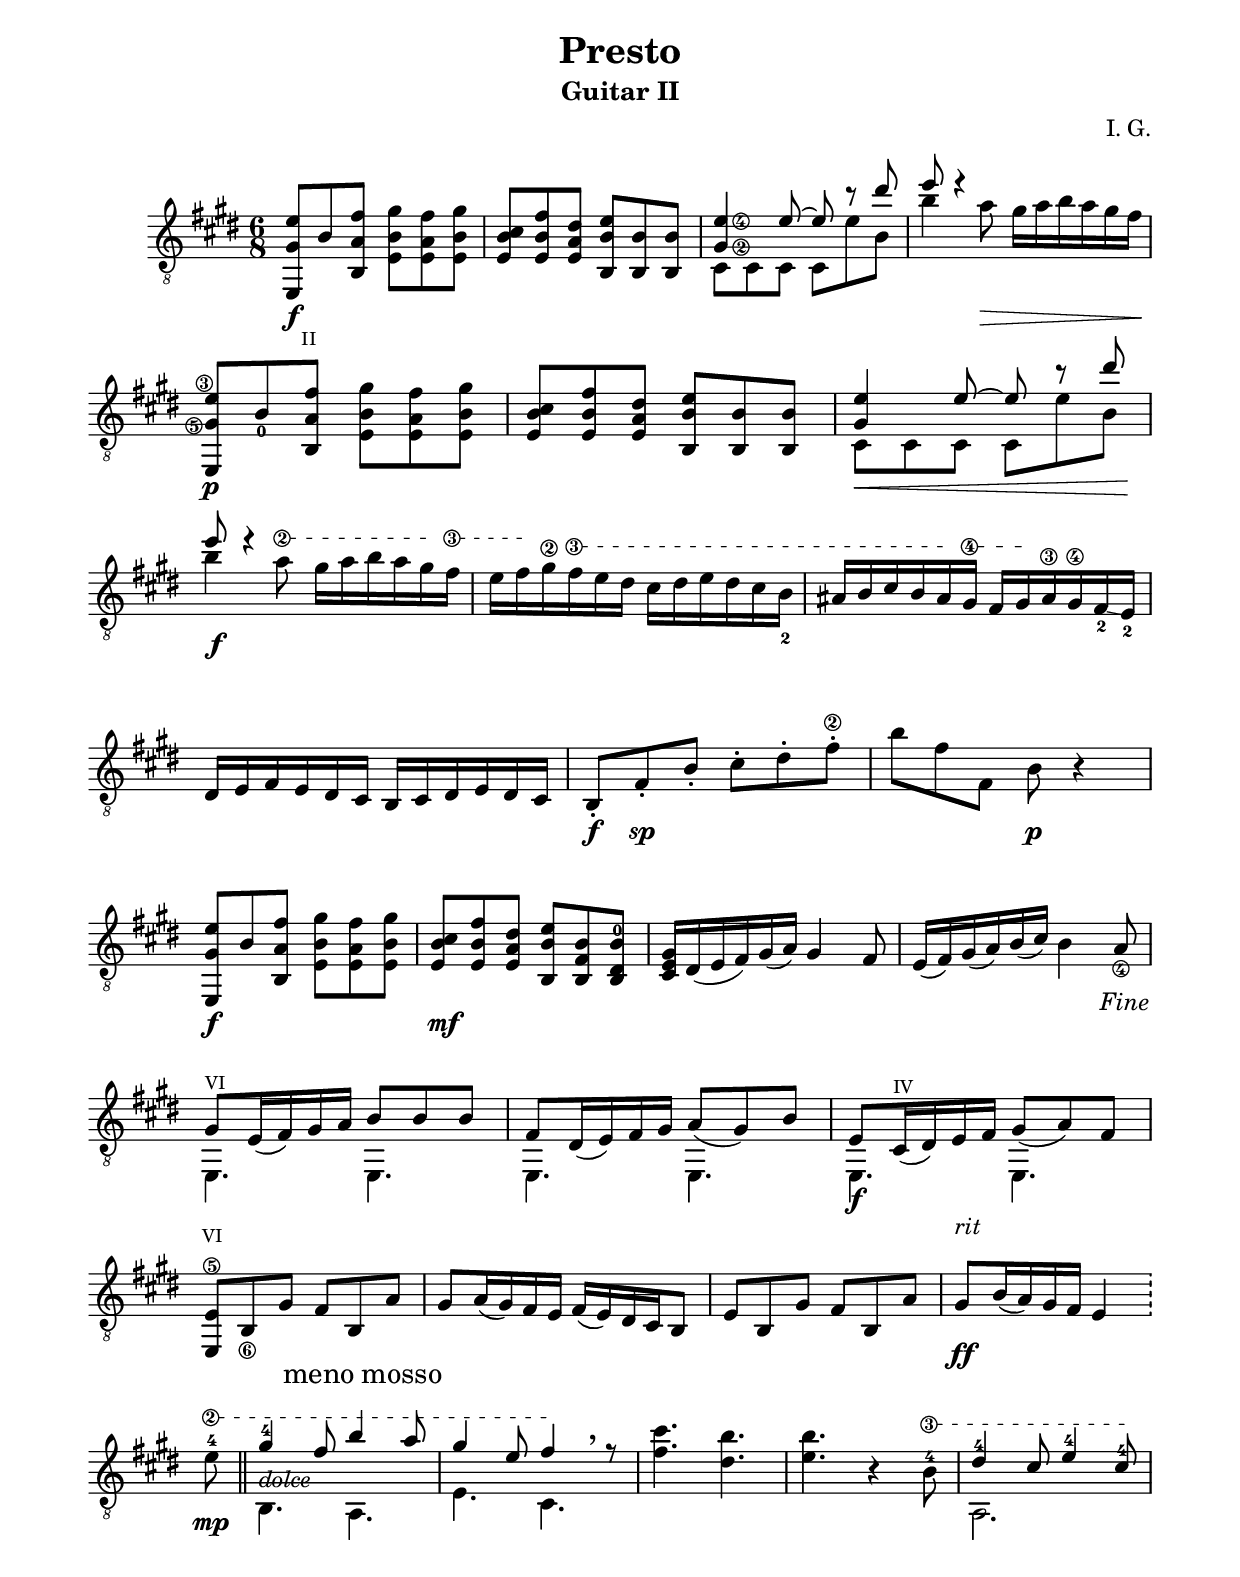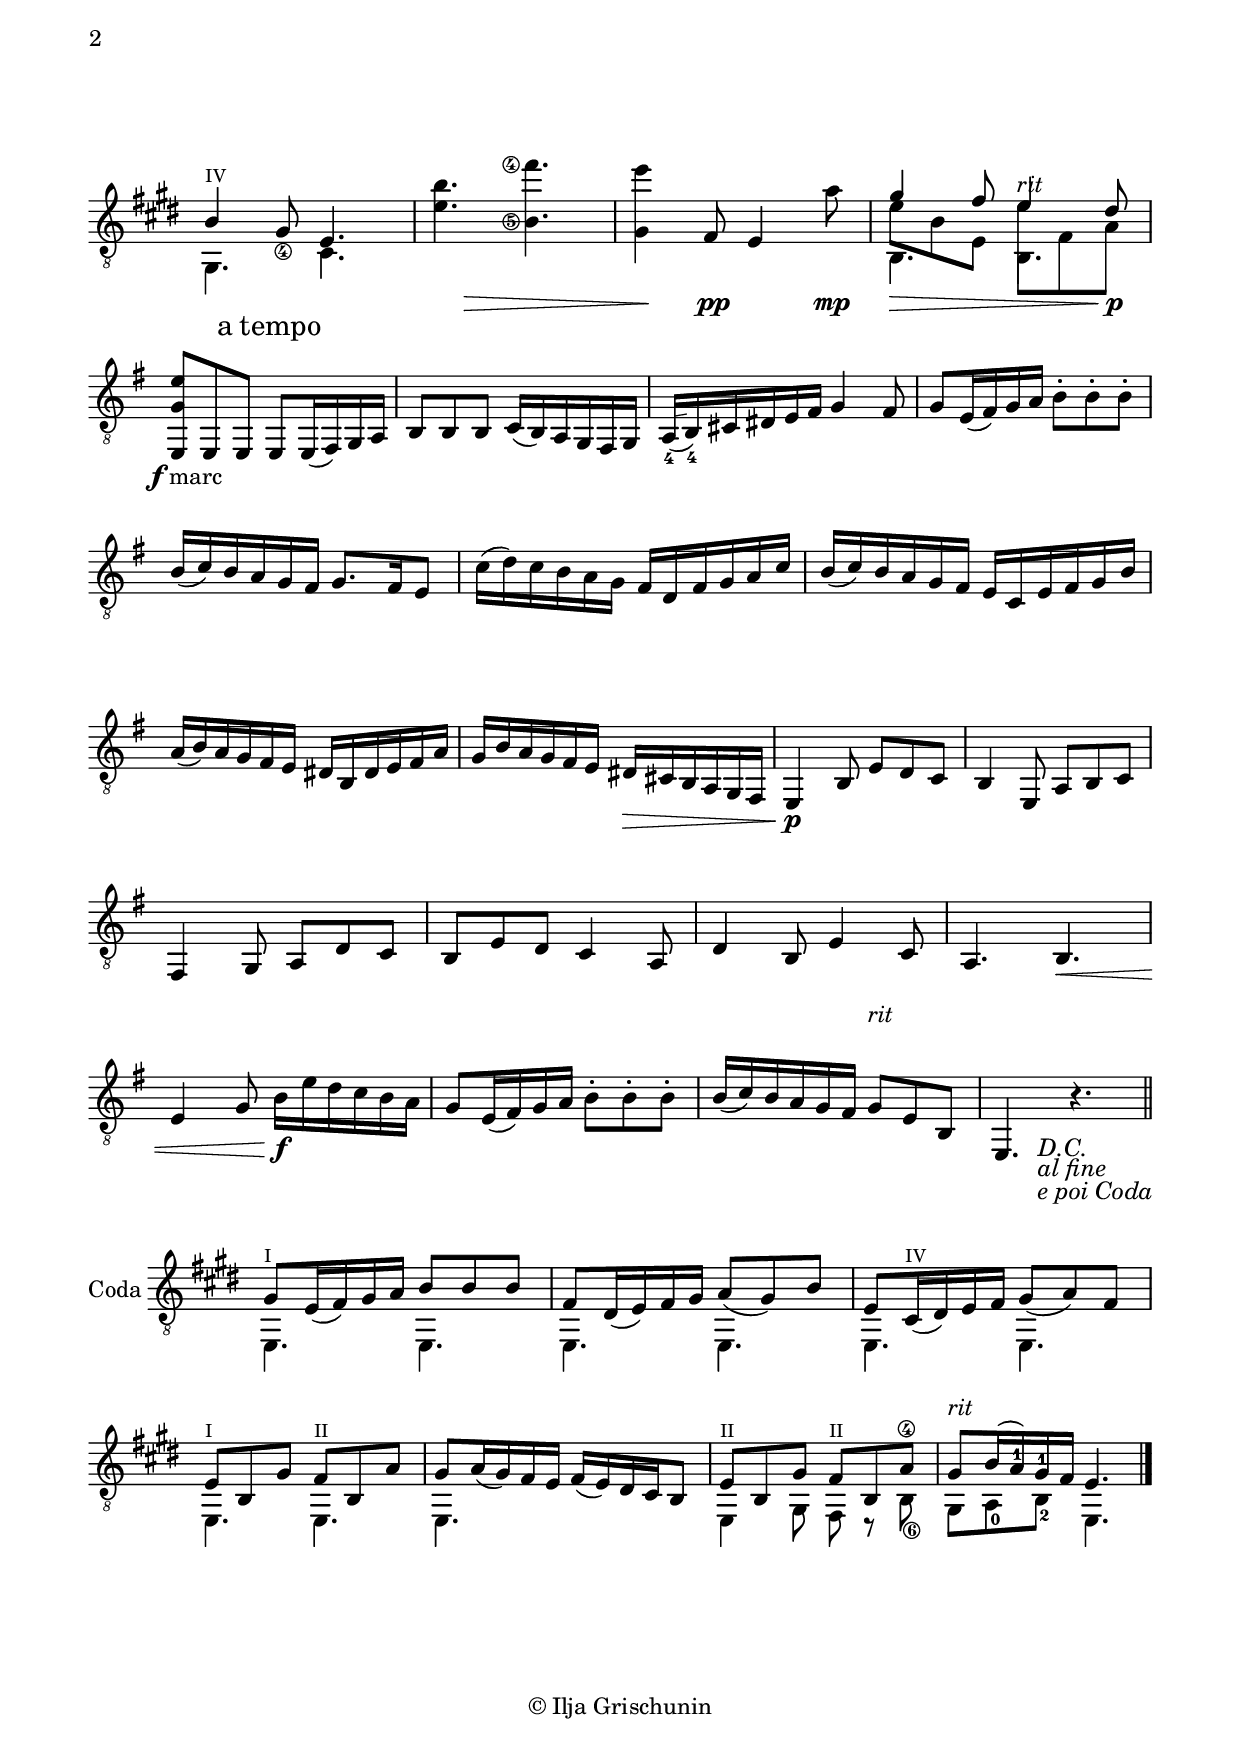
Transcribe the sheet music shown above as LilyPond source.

\version "2.18.0"

\language "deutsch"

\header {
  title = "Presto"
  subtitle = "Guitar II"
  meter = ""
  composer = "I. G."
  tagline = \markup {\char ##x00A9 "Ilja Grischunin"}
}

\paper {
  #(set-paper-size "a4")
  top-system-spacing.basic-distance = #25
  top-markup-spacing.basic-distance = #8
  markup-system-spacing.basic-distance = #26
  score-system-spacing.basic-distance = #22
  system-system-spacing.basic-distance = #20
  last-bottom-spacing.basic-distance = #25
  left-margin = 15
  right-margin = 15
  %two-sided = ##t
  %inner-margin = 25
  %outer-margin = 15
}

\layout {
  indent = 1\cm
  \context {
    \Score
    \remove "Bar_number_engraver"
  }
}

%\include "global.ly"
\version "2.19.15"

dynamic = {
  %\override DynamicLineSpanner.staff-padding = #3
  %\override TextScript.staff-padding = #1
  \override Hairpin.to-barline = ##f
  s2.*3\f s4 s4\> s8. s16\! s2.*2\p s2\< s8. s16\!
  \tag #'Part {\once \override DynamicText.extra-offset = #'(-2 . 0)}
  \tag #'(Partitur PartI) {\once \override DynamicText.extra-offset = #'(-2.5 . 3)}
  s2.*4\f s8\f s8\sp s2 s4. s4.\p s2.\f s2.*5\mf s2.*4\f
  \once \override TextScript.extra-offset = #'(0 . 10)
  s8\ff^\markup { \italic rit }
  s2
  \tag #'Partitur {
    \tag #'PartI {\once \override DynamicText.extra-offset = #'(.7 . 0)}
    s8\mp s2.*5 s8.
  }
  \tag #'Part { s8 s8\mp s2.*5 s16} s16
  s2 s8
  \tag #'PartII {\once \override Hairpin.extra-offset = #'(0 . 2)}
  s4\> s4. s4\!
  \tag #'PartII {\override DynamicText.extra-offset = #'(0 . 2)}
  s8\pp s4
  \tag #'PartI {
    s8 s16
    \override DynamicText.extra-offset = #'(0 . 2)
    s8.\p s8
    \once \override Hairpin.extra-offset = #'(0 . 2)
    \once \override TextScript.extra-offset = #'(0 . 12)
    s4.^\markup { \italic rit }\>
  }
  \tag #'PartII {
    \override DynamicText.extra-offset = #'(0 . 2)
    s8\mp
    \once \override Hairpin.extra-offset = #'(0 . 2)
    s4.\>
    \once \override TextScript.extra-offset = #'(0 . 12)
    s4^\markup { \italic rit } s8\p
  }
  \tag #'PartI {
    \revert DynamicText.extra-offset
    s2.*8\f
  }
  \tag #'PartII {
    \once \override TextScript.extra-offset = #'(-2 . 0)
    s2.*8-\markup {\dynamic f \normal-text marc}
  }
  \revert DynamicText.extra-offset
  s4. s\> s2.*5\p
  \tag #'PartI {s4. s8. s\< s4.}
  \tag #'PartII {s4. s\< s}
  s\f s2.*1 s4.
  \once \override TextScript.extra-offset = #'(0 . 12)
  s4.^\markup { \italic rit } s2.
}

%\include "stringNumberSpanner.ly"
\version "2.19.15"

\language "deutsch"

%%%%%%%%% SCRIPTS %%%%%%%%%
#(define RH rightHandFinger)

stringNumSpan =
#(define-music-function (parser location StringNumber) (string?)
   #{
     \override TextSpanner.font-size = #-5
     \override TextSpanner.dash-fraction = #0.3
     \override TextSpanner.dash-period = #1.5
     %\override TextSpanner.bound-details.right.arrow = ##t
     %\override TextSpanner.arrow-width = #0.2
     %\override TextSpanner.arrow-length = #0.7
     \override TextSpanner.bound-details.left.stencil-align-dir-y = #CENTER
     \override TextSpanner.bound-details.left.text = \markup { \circle \number #StringNumber }
   #})

guitarTwoCoda = \relative {
  \key e \major
  \tag #'Part {\time 6/8}
  \override Staff.TimeSignature.stencil = ##f
  \compressFullBarRests
  \set Staff.explicitKeySignatureVisibility = #end-of-line-invisible
  \clef "treble_8"
  \override TextScript.extra-offset = #'(-.3 . 1)
  \textLengthOn
  \override TextScript.font-size = -2
  \override StringNumber.staff-padding = #'()
  \override Fingering.staff-padding = #'()
  <<
    {
      \override TextScript.font-size = -2
      gis8^"I" e16_( fis) gis a h8 h h fis dis16_( e) fis gis a8_( gis) h
      e, cis16_(^"IV" dis) e fis gis8_( a) fis
    }
    \\
    {
      e,4. e e e e e
    }
  >>
  \tag #'Part {\break}
  <<
    {
      e'8^"I" h gis' fis^"II" h, a' gis a16_( gis) fis e fis_( e) dis cis h8
      e^"II" h  gis' fis^"II" h, a'\4
      \revert TextScript.font-size
      \once \override TextScript.extra-offset = #'(0 . 1)
      gis^\markup { \italic rit }
      h16(
      \once \override Fingering.extra-offset = #'(0 . 4)
      a)_1
      \once \override Fingering.extra-offset = #'(0 . 3.6)
      gis_1 fis \tag #'Part {e4.}
      \tag #'Ossia {
        \once \override TextScript.extra-offset = #'(2 . 1)
        e4-"Fine"
      }
    }
    \\
    {
      e,4. e e s e4 gis8 fis r
      \once \override StringNumber.extra-offset = #'(.5 . 1.4)
      h_\6 gis
      \once \override Fingering.extra-offset = #'(.3 . 2.5)
      a-0
      \once \override Fingering.extra-offset = #'(.3 . 2.5)
      h_2 \tag #'Part {e,4.}
      \tag #'Ossia {
        e4
      }
    }
  >>
  \tag #'Part {\bar "|."}
}

guitarTwo = \relative {
  \key e \major
  \time 6/8
  \compressFullBarRests
  \clef "treble_8"
  \override TextScript.extra-offset = #'(-.3 . 1)
  \textLengthOn
  \override TextScript.font-size = -2
  \override StringNumber.staff-padding = #'()
  \override Fingering.staff-padding = #'()
  <e, gis' e'>8 h'' <h, a' fis'><e h' gis'><e a fis'><e h' gis'>
  <e h' cis><e h' fis'><e a dis><h h' e><h h'><h h'>
  <<
    {
      \set stringNumberOrientations = #'(right)
      <gis'\2 e'\4>4 e'8~ e r dis' e e4\rest s4.
    }
    \\
    {
      cis,,8 cis cis cis e' h h'4 a8 gis16 a h a gis fis
    }
  >>
  \tag #'Part {\break}
  %\once \override StringNumber.self-alignment-X = #RIGHT
  %\set stringNumberOrientations = #'(right)
  \once \override StringNumber.extra-offset = #'(-1.7 . -7.5)
  <e,, gis'\5 e'>8
  \once \override StringNumber.extra-offset = #'(-5.5 . -3.5)
  h''\3_0 <h, a' fis'>^"II"<e h' gis'><e a fis'><e h' gis'>
  <e h' cis><e h' fis'><e a dis><h h' e><h h'><h h'>
  <<
    {
      <gis' e'>4 e'8~ e r dis'
    }
    \\
    {
      cis,,8 cis cis cis e' h
    }
  >>
  \tag #'Part {\break}
  <<
    {
      e' e4\rest s4.
    }
    \\
    {
      h4
      \stringNumSpan "2"
      a8\startTextSpan gis16 a h a gis\stopTextSpan
      \stringNumSpan "3"
      \once \override TextSpanner.extra-offset = #'(0 . 1.5)
      fis\startTextSpan
      e16 fis\stopTextSpan
      gis\2
      \stringNumSpan "3"
      fis\startTextSpan e dis cis dis e dis cis h_2
      \stemUp
      ais h cis h ais\stopTextSpan
      \stringNumSpan "4"
      gis\startTextSpan fis gis\stopTextSpan ais\3 gis\4 fis-2-\markup {
        \postscript #"1.2 .8 moveto 1.5 -.3 rlineto stroke"
      } e-2
    }
  >>
  dis e fis e dis cis h cis dis e dis cis
  h8-. fis'-. h-. cis-. dis-. fis-.\2 h fis fis, h r4
  \tag #'Part {\break}
  <e,, gis' e'>8 h'' <h, a' fis'><e h' gis'><e a fis'><e h' gis'>
  <e h' cis><e h' fis'><e a dis><h h' e><h fis' h>
  \once \override Fingering.extra-offset = #'(0 . -3)
  <h dis h'-0>
  <cis e gis>16 dis( e fis) gis( a) gis4 fis8
  e16( fis) gis( a) h( cis) h4
  \tag #'Part {
    \once \override TextScript.self-alignment-X = #CENTER
    \once \override TextScript.extra-offset = #'(1 . -1)
    \once \override TextScript.font-size = 0.5
    a8_\4_\markup {\italic Fine}
  }
  \tag #'Partitur {a8_\4}
  \tag #'Part {\break}
  \tag #'Part {
    <<
      {
        \override TextScript.font-size = -2
        gis8^"VI" e16_( fis) gis a h8 h h fis dis16_( e) fis gis a8_( gis) h
        e, cis16_(^"IV" dis) e fis gis8_( a) fis
      }
      \\
      {
        e,4. e e e e e
      }
    >>
    \tag #'Part {\break}
    <e e'\5>8^"VI" h'_\6 gis' fis h, a' gis a16( gis) fis e fis( e) dis cis h8
    e h  gis' fis h, a' gis h16( a) gis fis e4 \bar "!"
  }
  \tag #'Ossia {
    <<
      {
        <<
          {
            \override TextScript.font-size = -2
            gis8^"VI" e16_( fis) gis a h8 h h fis dis16_( e) fis gis a8_( gis) h
            e, cis16_(^"IV" dis) e fis gis8_( a) fis
          }
          \\
          {
            e,4. e e e e e
          }
        >>
        \tag #'Part {\break}
        <e e'\5>8^"VI" h'_\6 gis' fis h, a' gis a16( gis) fis e fis( e) dis cis h8
        e h  gis' fis h, a' gis h16( a) gis fis e4
        \once \override Staff.BarLine.allow-span-bar = ##f
        \bar "!"
      }
      \\
      {
        \new Staff = "Ossia" \with {
          systemStartDelimiter = #'SystemStartSquare
          fontSize = #-2
        }
        {
          \guitarTwoCoda
        }
      }
    >>
  }
  \tag #'Part {\break}
  \tag #'Part {
    \once \override Score.RehearsalMark.extra-offset = #'(10 . 0)
    \mark \markup {meno mosso}
  }
  <<
    {
      \override BreathingSign.extra-offset = #'(0 . 1)
      \stringNumSpan "2"
      %\textSpannerUp
      \stemDown
      \once \override TextSpanner.extra-offset = #'(0 . -2)
      e'8\startTextSpan-4
      \bar "||"
      \stemUp gis4-4 fis8 h4 a8 gis4 e8 fis4\stopTextSpan \breathe r8
    }
    \\
    {
      s8
      \once \override TextScript.extra-offset = #'(0 . 6)
      h,,4.-\markup { \italic dolce } a e' cis
    }
  >>
  <fis' cis'>4.<dis h'><e h'> r4
  <<
    {
      \override Fingering.staff-padding = #'()
      \stringNumSpan "3"
      %\textSpannerUp
      \stemDown
      \once \override TextSpanner.extra-offset = #'(0 . -1)
      h8\startTextSpan-4
      \stemUp dis4-4 cis8 e4-4 cis8\stopTextSpan-4
    }
    \\
    {
      s8 a,2.
    }
  >>
  \tag #'Part {\break}
  <<
    {
      \override StringNumber.staff-padding = #'()
      \override TextScript.font-size = -2
      h'4-"IV" gis8_\4 e4.
    }
    \\
    {
      gis,4. cis
    }
  >>
  <e' h'>4.
  \set stringNumberOrientations = #'(left)
  <h\5 fis''\4><gis e''>4 fis8 e4 a'8
  <<
    {
      gis4 fis8 e4 dis8
    }
    \\
    {
      e8 h e, e' fis, a
    }
    \\
    {
      \voiceTwo
      h,4. h
    }
  >>
  \break
  %\once \override Score.RehearsalMark.self-alignment-X = #LEFT
  \once \override Score.RehearsalMark.extra-offset = #'(7 . 1)
  %\once \override Score.RehearsalMark.font-size = -0.2
  \mark \markup { a tempo}

  \override Staff.Clef.break-visibility = #begin-of-line-visible
  %\override Staff.Clef.explicitClefVisibility = #begin-of-line-visible
  \override Staff.TimeSignature.break-visibility = #begin-of-line-visible
  \set Staff.explicitKeySignatureVisibility = #begin-of-line-visible % this will do the job with the time signatures
  \override Staff.KeyCancellation.break-visibility = #all-invisible
  %\override Staff.KeyCancellation.explicitKeySignatureVisibility = #all-invisible

  \key e \minor
  <e, g' e'>8 e e e e16( fis) g a h8 h h c16( h) a g fis g
  a(_4-\markup {
    \postscript #"1.5 -.3 moveto 1.2 .2 rlineto stroke"
  } h)_4 cis dis e fis g4 fis8 g e16( fis) g a h8-. h-. h-.
  h16( c) h a g fis g8. fis16 e8 c'16( d) c h a g fis d fis g a c
  h( c) h a g fis e c e fis g h
  \tag #'Part {\break}
  a( h) a g fis e dis h dis e fis a
  g h a g fis e dis cis h a g fis e4 h'8 e d c h4 e,8 a h c
  \tag #'Part {\break}
  fis,4 g8 a d c h e d c4 a8 d4 h8 e4 c8 a4. h
  \tag #'Part {\break}
  e4 g8 h16 e d c h a g8 e16( fis) g a h8-. h-. h-.
  h16( c) h a g fis g8 e h e,4.
  \tag #'Part {
    r4.
    \bar "||"
    \override Score.RehearsalMark.font-size = 0.5
    \override Score.RehearsalMark.self-alignment-X = #RIGHT
    \override Score.RehearsalMark.direction = #DOWN
    \override Score.RehearsalMark.extra-offset = #'(.5 . -1)
    \mark \markup {
      \column {
        \italic D.C.
        \line {\italic {al fine}}
        \line {\italic {e poi Coda}}
      }
    }
  }
  \tag #'Partitur {
    r4.
    \bar "||"
    \override Score.RehearsalMark.font-size = 0.5
    \override Score.RehearsalMark.self-alignment-X = #RIGHT
    \override Score.RehearsalMark.direction = #DOWN
    \override Score.RehearsalMark.extra-offset = #'(.5 . -1)
    \mark \markup {
      \column {
        \line {\italic {Da capo}}
        \line {\italic {al Fine}}
      }
    }
  }
}

\score {
  <<
    \new Staff %\with {
    %instrumentName = "Guitar II"
    %}
    \removeWithTag  #'(Partitur Ossia)
    \guitarTwo
    \new Dynamics \removeWithTag  #'(Part PartI) \dynamic
  >>
}

\score {
  <<
    \new Staff \with {
    instrumentName = "Coda"
    }
    \removeWithTag  #'Ossia
    \guitarTwoCoda
    %\new Dynamics \removeWithTag  #'(Part PartI) \dynamic
  >>
}